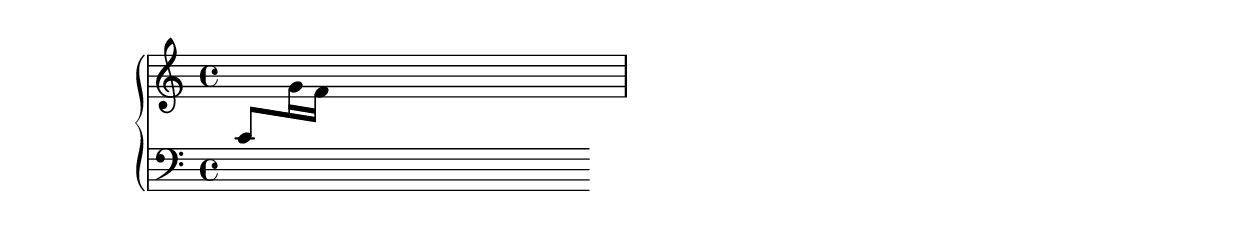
\version "1.7.16"
\score{
	\context PianoStaff <
	\context Staff=one \notes\relative c'{
		s1
	}
	\context Staff=two \notes\relative c'{
		\clef bass
% no knee
		\stemUp [c8 \translator Staff=one \stemDown g'16 f]
		s8
		s2
	}
	>
	\paper{
 		raggedright = ##t
	}
}


%% new-chords-done %%
